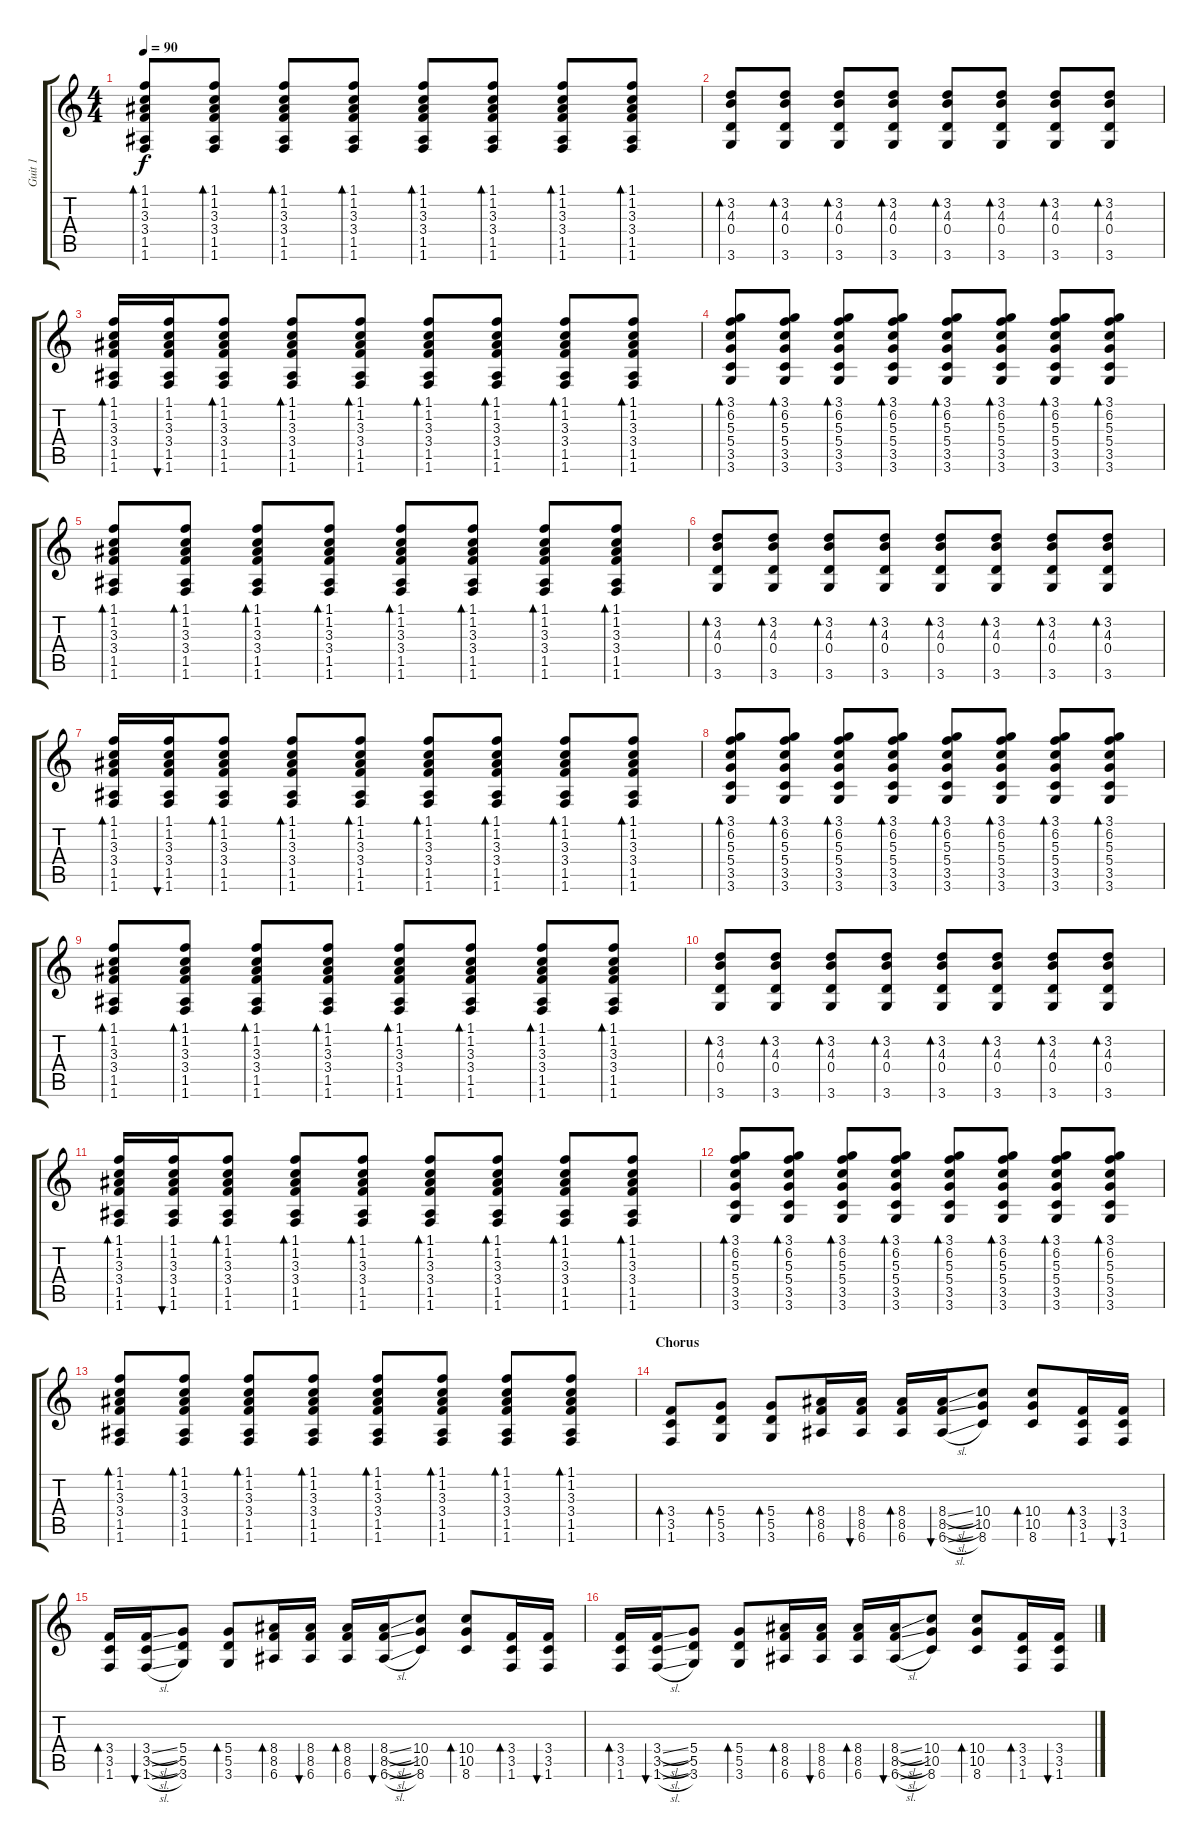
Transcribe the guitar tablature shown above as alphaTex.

\track ("Guit 1" "Guit 1") {instrument overdrivenguitar}
\staff {score tabs}
\tuning (E4 B3 G3 D3 A2 E2) {hide}
\ts (4 4)
\tempo 90
\clef g2
\ks c
(1.1 1.2 3.3 3.4 1.5 1.6).8{bd 60 dy f} (1.1 1.2 3.3 3.4 1.5 1.6).8{bd 60} (1.1 1.2 3.3 3.4 1.5 1.6).8{bd 60} (1.1 1.2 3.3 3.4 1.5 1.6).8{bd 60} (1.1 1.2 3.3 3.4 1.5 1.6).8{bd 60} (1.1 1.2 3.3 3.4 1.5 1.6).8{bd 60} (1.1 1.2 3.3 3.4 1.5 1.6).8{bd 60} (1.1 1.2 3.3 3.4 1.5 1.6).8{bd 60} |
(3.2 4.3 0.4 3.6).8{bd 60 volume 10 instrument acousticguitarsteel} (3.2 4.3 0.4 3.6).8{bd 60} (3.2 4.3 0.4 3.6).8{bd 60} (3.2 4.3 0.4 3.6).8{bd 60} (3.2 4.3 0.4 3.6).8{bd 60} (3.2 4.3 0.4 3.6).8{bd 60} (3.2 4.3 0.4 3.6).8{bd 60} (3.2 4.3 0.4 3.6).8{bd 60} |
(1.1 1.2 3.3 3.4 1.5 1.6).16{bd 60} (1.1 1.2 3.3 3.4 1.5 1.6).16{bu 60} (1.1 1.2 3.3 3.4 1.5 1.6).8{bd 60} (1.1 1.2 3.3 3.4 1.5 1.6).8{bd 60} (1.1 1.2 3.3 3.4 1.5 1.6).8{bd 60} (1.1 1.2 3.3 3.4 1.5 1.6).8{bd 60} (1.1 1.2 3.3 3.4 1.5 1.6).8{bd 60} (1.1 1.2 3.3 3.4 1.5 1.6).8{bd 60} (1.1 1.2 3.3 3.4 1.5 1.6).8{bd 60} |
(3.1 6.2 5.3 5.4 3.5 3.6).8{bd 60} (3.1 6.2 5.3 5.4 3.5 3.6).8{bd 60} (3.1 6.2 5.3 5.4 3.5 3.6).8{bd 60} (3.1 6.2 5.3 5.4 3.5 3.6).8{bd 60} (3.1 6.2 5.3 5.4 3.5 3.6).8{bd 60} (3.1 6.2 5.3 5.4 3.5 3.6).8{bd 60} (3.1 6.2 5.3 5.4 3.5 3.6).8{bd 60} (3.1 6.2 5.3 5.4 3.5 3.6).8{bd 60} |
(1.1 1.2 3.3 3.4 1.5 1.6).8{bd 60} (1.1 1.2 3.3 3.4 1.5 1.6).8{bd 60} (1.1 1.2 3.3 3.4 1.5 1.6).8{bd 60} (1.1 1.2 3.3 3.4 1.5 1.6).8{bd 60} (1.1 1.2 3.3 3.4 1.5 1.6).8{bd 60} (1.1 1.2 3.3 3.4 1.5 1.6).8{bd 60} (1.1 1.2 3.3 3.4 1.5 1.6).8{bd 60} (1.1 1.2 3.3 3.4 1.5 1.6).8{bd 60} |
(3.2 4.3 0.4 3.6).8{bd 60 volume 10 instrument acousticguitarsteel} (3.2 4.3 0.4 3.6).8{bd 60} (3.2 4.3 0.4 3.6).8{bd 60} (3.2 4.3 0.4 3.6).8{bd 60} (3.2 4.3 0.4 3.6).8{bd 60} (3.2 4.3 0.4 3.6).8{bd 60} (3.2 4.3 0.4 3.6).8{bd 60} (3.2 4.3 0.4 3.6).8{bd 60} |
(1.1 1.2 3.3 3.4 1.5 1.6).16{bd 60} (1.1 1.2 3.3 3.4 1.5 1.6).16{bu 60} (1.1 1.2 3.3 3.4 1.5 1.6).8{bd 60} (1.1 1.2 3.3 3.4 1.5 1.6).8{bd 60} (1.1 1.2 3.3 3.4 1.5 1.6).8{bd 60} (1.1 1.2 3.3 3.4 1.5 1.6).8{bd 60} (1.1 1.2 3.3 3.4 1.5 1.6).8{bd 60} (1.1 1.2 3.3 3.4 1.5 1.6).8{bd 60} (1.1 1.2 3.3 3.4 1.5 1.6).8{bd 60} |
(3.1 6.2 5.3 5.4 3.5 3.6).8{bd 60} (3.1 6.2 5.3 5.4 3.5 3.6).8{bd 60} (3.1 6.2 5.3 5.4 3.5 3.6).8{bd 60} (3.1 6.2 5.3 5.4 3.5 3.6).8{bd 60} (3.1 6.2 5.3 5.4 3.5 3.6).8{bd 60} (3.1 6.2 5.3 5.4 3.5 3.6).8{bd 60} (3.1 6.2 5.3 5.4 3.5 3.6).8{bd 60} (3.1 6.2 5.3 5.4 3.5 3.6).8{bd 60} |
(1.1 1.2 3.3 3.4 1.5 1.6).8{bd 60} (1.1 1.2 3.3 3.4 1.5 1.6).8{bd 60} (1.1 1.2 3.3 3.4 1.5 1.6).8{bd 60} (1.1 1.2 3.3 3.4 1.5 1.6).8{bd 60} (1.1 1.2 3.3 3.4 1.5 1.6).8{bd 60} (1.1 1.2 3.3 3.4 1.5 1.6).8{bd 60} (1.1 1.2 3.3 3.4 1.5 1.6).8{bd 60} (1.1 1.2 3.3 3.4 1.5 1.6).8{bd 60} |
(3.2 4.3 0.4 3.6).8{bd 60} (3.2 4.3 0.4 3.6).8{bd 60} (3.2 4.3 0.4 3.6).8{bd 60} (3.2 4.3 0.4 3.6).8{bd 60} (3.2 4.3 0.4 3.6).8{bd 60} (3.2 4.3 0.4 3.6).8{bd 60} (3.2 4.3 0.4 3.6).8{bd 60} (3.2 4.3 0.4 3.6).8{bd 60} |
(1.1 1.2 3.3 3.4 1.5 1.6).16{bd 60} (1.1 1.2 3.3 3.4 1.5 1.6).16{bu 60} (1.1 1.2 3.3 3.4 1.5 1.6).8{bd 60} (1.1 1.2 3.3 3.4 1.5 1.6).8{bd 60} (1.1 1.2 3.3 3.4 1.5 1.6).8{bd 60} (1.1 1.2 3.3 3.4 1.5 1.6).8{bd 60} (1.1 1.2 3.3 3.4 1.5 1.6).8{bd 60} (1.1 1.2 3.3 3.4 1.5 1.6).8{bd 60} (1.1 1.2 3.3 3.4 1.5 1.6).8{bd 60} |
(3.1 6.2 5.3 5.4 3.5 3.6).8{bd 60} (3.1 6.2 5.3 5.4 3.5 3.6).8{bd 60} (3.1 6.2 5.3 5.4 3.5 3.6).8{bd 60} (3.1 6.2 5.3 5.4 3.5 3.6).8{bd 60} (3.1 6.2 5.3 5.4 3.5 3.6).8{bd 60} (3.1 6.2 5.3 5.4 3.5 3.6).8{bd 60} (3.1 6.2 5.3 5.4 3.5 3.6).8{bd 60} (3.1 6.2 5.3 5.4 3.5 3.6).8{bd 60} |
(1.1 1.2 3.3 3.4 1.5 1.6).8{bd 60} (1.1 1.2 3.3 3.4 1.5 1.6).8{bd 60} (1.1 1.2 3.3 3.4 1.5 1.6).8{bd 60} (1.1 1.2 3.3 3.4 1.5 1.6).8{bd 60} (1.1 1.2 3.3 3.4 1.5 1.6).8{bd 60} (1.1 1.2 3.3 3.4 1.5 1.6).8{bd 60} (1.1 1.2 3.3 3.4 1.5 1.6).8{bd 60} (1.1 1.2 3.3 3.4 1.5 1.6).8{bd 60} |
\section ("" "Chorus")
(3.4 3.5 1.6).8{bd 60 volume 15 instrument overdrivenguitar} (5.4 5.5 3.6).8{bd 60} (5.4 5.5 3.6).8{bd 60} (8.4 8.5 6.6).16{bd 60} (8.4 8.5 6.6).16{bu 60} (8.4 8.5 6.6).16{bd 60} (8.4{sl} 8.5{sl} 6.6{sl}).16{bu 60} (10.4 10.5 8.6).8 (10.4 10.5 8.6).8{bd 60} (3.4 3.5 1.6).16{bd 60} (3.4 3.5 1.6).16{bu 60} |
(3.4 3.5 1.6).16{bd 60} (3.4{sl} 3.5{sl} 1.6{sl}).16{bu 60} (5.4 5.5 3.6).8 (5.4 5.5 3.6).8{bd 60} (8.4 8.5 6.6).16{bd 60} (8.4 8.5 6.6).16{bu 60} (8.4 8.5 6.6).16{bd 60} (8.4{sl} 8.5{sl} 6.6{sl}).16{bu 60} (10.4 10.5 8.6).8 (10.4 10.5 8.6).8{bd 60} (3.4 3.5 1.6).16{bd 60} (3.4 3.5 1.6).16{bu 60} |
(3.4 3.5 1.6).16{bd 60} (3.4{sl} 3.5{sl} 1.6{sl}).16{bu 60} (5.4 5.5 3.6).8 (5.4 5.5 3.6).8{bd 60} (8.4 8.5 6.6).16{bd 60} (8.4 8.5 6.6).16{bu 60} (8.4 8.5 6.6).16{bd 60} (8.4{sl} 8.5{sl} 6.6{sl}).16{bu 60} (10.4 10.5 8.6).8 (10.4 10.5 8.6).8{bd 60} (3.4 3.5 1.6).16{bd 60} (3.4 3.5 1.6).16{bu 60}
